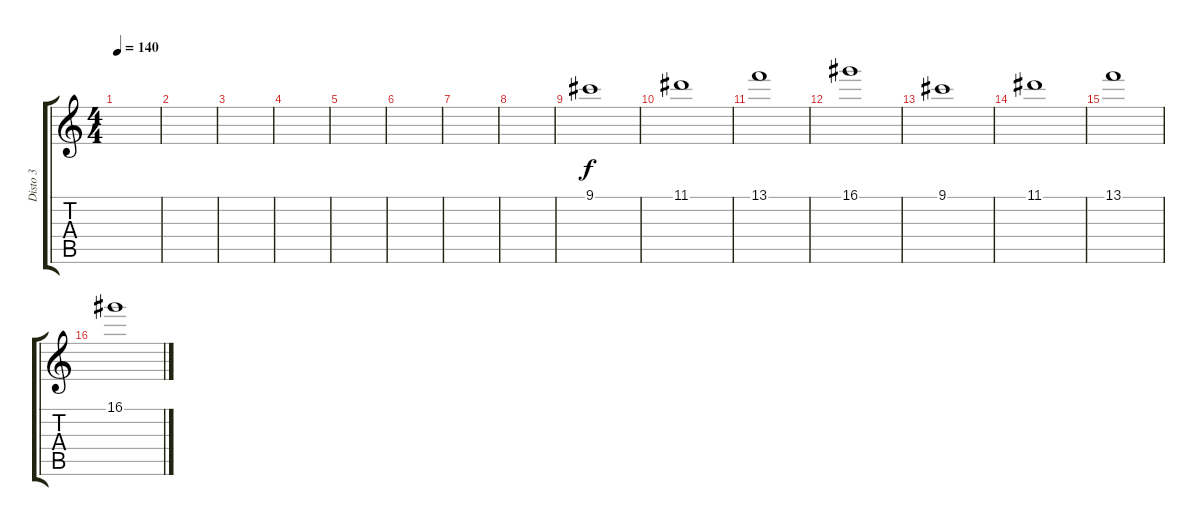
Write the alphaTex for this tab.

\track ("Disto 3" "Disto 3") {instrument distortionguitar}
\staff {score tabs}
\tuning (E4 B3 G3 D3 A2 E2) {hide}
\ts (4 4)
\tempo 140
\clef g2
\ks c
|
|
|
|
|
|
|
|
9.1.1 |
11.1.1 |
13.1.1 |
16.1.1 |
9.1.1 |
11.1.1 |
13.1.1 |
16.1.1
